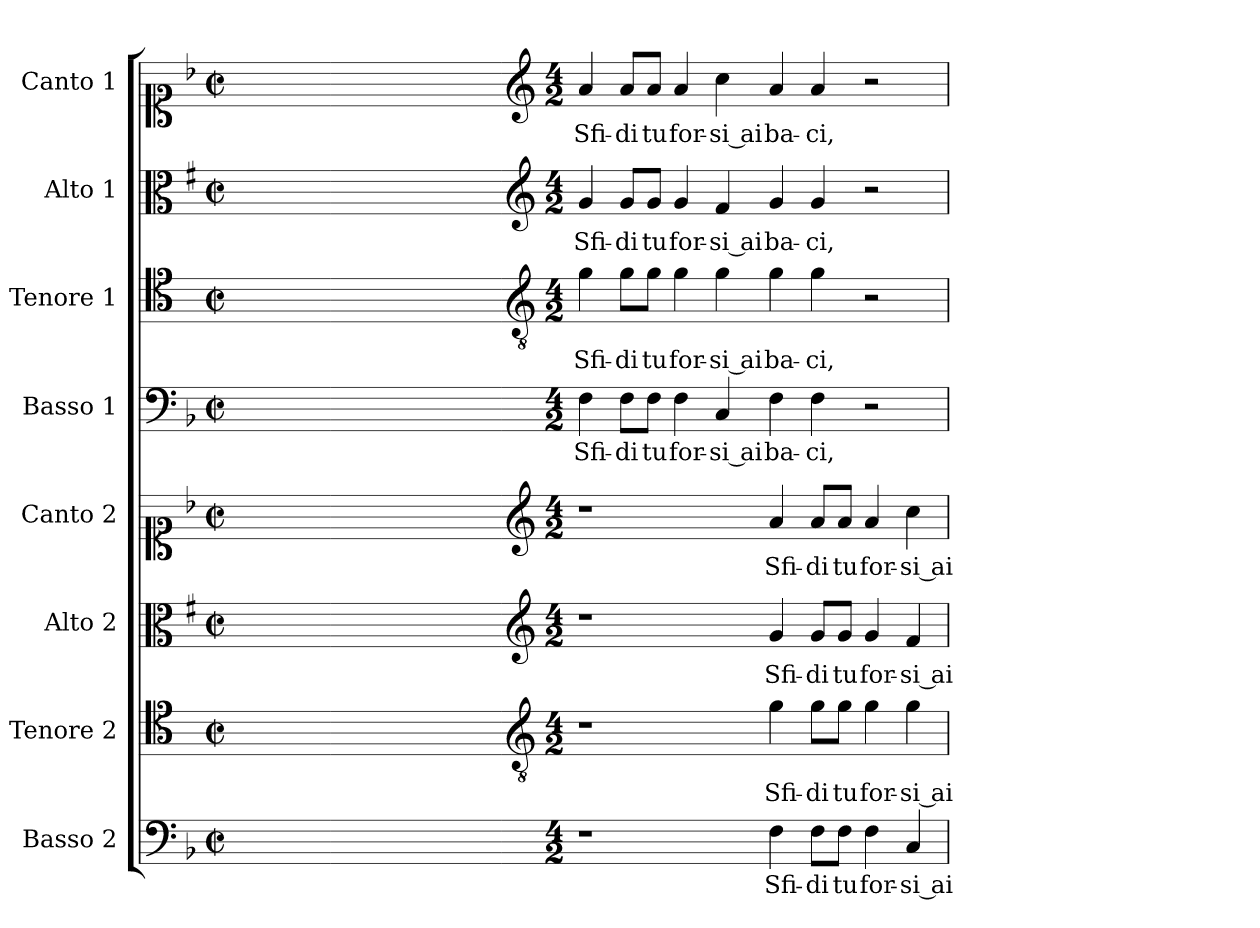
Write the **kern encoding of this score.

**kern	**text	**kern	**text	**kern	**text	**kern	**text	**kern	**text	**kern	**text	**kern	**text	**kern	**text
*part8	*part8	*part7	*part7	*part6	*part6	*part5	*part5	*part4	*part4	*part3	*part3	*part2	*part2	*part1	*part1
*staff8	*staff8	*staff7	*staff7	*staff6	*staff6	*staff5	*staff5	*staff4	*staff4	*staff3	*staff3	*staff2	*staff2	*staff1	*staff1
*I"Basso 2	*	*I"Tenore 2	*	*I"Alto 2	*	*I"Canto 2	*	*I"Basso 1	*	*I"Tenore 1	*	*I"Alto 1	*	*I"Canto 1	*
*I'B2	*	*I'T2	*	*I'A2	*	*I'C2	*	*I'B1	*	*I'T1	*	*I'A1	*	*I'C1	*
*clefF4	*	*clefC4	*	*clefC3	*	*clefC1	*	*clefF4	*	*clefC4	*	*clefC3	*	*clefC1	*
*	*	*ITrd4c7	*	*ITrd1c2	*	*	*	*	*	*ITrd4c7	*	*ITrd1c2	*	*	*
*k[b-]	*	*k[b-]	*	*k[b-]	*	*k[b-]	*	*k[b-]	*	*k[b-]	*	*k[b-]	*	*k[b-]	*
*F:	*	*F:	*	*F:	*	*F:	*	*F:	*	*F:	*	*F:	*	*F:	*
*M2/2	*	*M2/2	*	*M2/2	*	*M2/2	*	*M2/2	*	*M2/2	*	*M2/2	*	*M2/2	*
*met(c|)	*	*met(c|)	*	*met(c|)	*	*met(c|)	*	*met(c|)	*	*met(c|)	*	*met(c|)	*	*met(c|)	*
=	=	=	=	=	=	=	=	=	=	=	=	=	=	=	=
1ryy	.	1ryy	.	1ryy	.	1ryy	.	1ryy	.	1ryy	.	1ryy	.	1ryy	.
=1X-	=1X-	=1X-	=1X-	=1X-	=1X-	=1X-	=1X-	=1X-	=1X-	=1X-	=1X-	=1X-	=1X-	=1X-	=1X-
4ryy	.	4ryy	.	4ryy	.	4ryy	.	4ryy	.	4ryy	.	4ryy	.	4ryy	.
4ryy	.	4ryy	.	4ryy	.	4ryy	.	4ryy	.	4ryy	.	4ryy	.	4ryy	.
4ryy	.	4ryy	.	4ryy	.	4ryy	.	4ryy	.	4ryy	.	4ryy	.	4ryy	.
4ryy	.	4ryy	.	4ryy	.	4ryy	.	4ryy	.	4ryy	.	4ryy	.	4ryy	.
=1-	=1-	=1-	=1-	=1-	=1-	=1-	=1-	=1-	=1-	=1-	=1-	=1-	=1-	=1-	=1-
*	*	*clefGv2	*	*clefG2	*	*clefG2	*	*	*	*clefGv2	*	*clefG2	*	*clefG2	*
*M4/2	*	*M4/2	*	*M4/2	*	*M4/2	*	*M4/2	*	*M4/2	*	*M4/2	*	*M4/2	*
!	!	!	!	!	!	!	!	!	!LO:LY:b	!	!LO:LY:b	!	!LO:LY:b	!	!LO:LY:b
1r	.	1r	.	1r	.	1r	.	4F\	Sfi-	4c\	Sfi-	4f/	Sfi-	4a/	Sfi-
!	!	!	!	!	!	!	!	!	!LO:LY:b	!	!LO:LY:b	!	!LO:LY:b	!	!LO:LY:b
.	.	.	.	.	.	.	.	8F\L	-di	8c\L	-di	8f/L	-di	8a/L	-di
!	!	!	!	!	!	!	!	!	!LO:LY:b	!	!LO:LY:b	!	!LO:LY:b	!	!LO:LY:b
.	.	.	.	.	.	.	.	8F\J	tu	8c\J	tu	8f/J	tu	8a/J	tu
!	!	!	!	!	!	!	!	!	!LO:LY:b	!	!LO:LY:b	!	!LO:LY:b	!	!LO:LY:b
.	.	.	.	.	.	.	.	4F\	for-	4c\	for-	4f/	for-	4a/	for-
!	!	!	!	!	!	!	!	!	!LO:LY:b	!	!LO:LY:b	!	!LO:LY:b	!	!LO:LY:b
.	.	.	.	.	.	.	.	4C/	-si ai	4c\	-si ai	4e/	-si ai	4cc\	-si ai
!	!LO:LY:b	!	!LO:LY:b	!	!LO:LY:b	!	!LO:LY:b	!	!LO:LY:b	!	!LO:LY:b	!	!LO:LY:b	!	!LO:LY:b
4F\	Sfi-	4c\	Sfi-	4f/	Sfi-	4a/	Sfi-	4F\	ba-	4c\	ba-	4f/	ba-	4a/	ba-
!	!LO:LY:b	!	!LO:LY:b	!	!LO:LY:b	!	!LO:LY:b	!	!LO:LY:b	!	!LO:LY:b	!	!LO:LY:b	!	!LO:LY:b
8F\L	-di	8c\L	-di	8f/L	-di	8a/L	-di	4F\	-ci,	4c\	-ci,	4f/	-ci,	4a/	-ci,
!	!LO:LY:b	!	!LO:LY:b	!	!LO:LY:b	!	!LO:LY:b	!	!	!	!	!	!	!	!
8F\J	tu	8c\J	tu	8f/J	tu	8a/J	tu	.	.	.	.	.	.	.	.
!	!LO:LY:b	!	!LO:LY:b	!	!LO:LY:b	!	!LO:LY:b	!	!	!	!	!	!	!	!
4F\	for-	4c\	for-	4f/	for-	4a/	for-	2r	.	2r	.	2r	.	2r	.
!	!LO:LY:b	!	!LO:LY:b	!	!LO:LY:b	!	!LO:LY:b	!	!	!	!	!	!	!	!
4C/	-si ai	4c\	-si ai	4e/	-si ai	4cc\	-si ai	.	.	.	.	.	.	.	.
=	=	=	=	=	=	=	=	=	=	=	=	=	=	=	=
*-	*-	*-	*-	*-	*-	*-	*-	*-	*-	*-	*-	*-	*-	*-	*-
